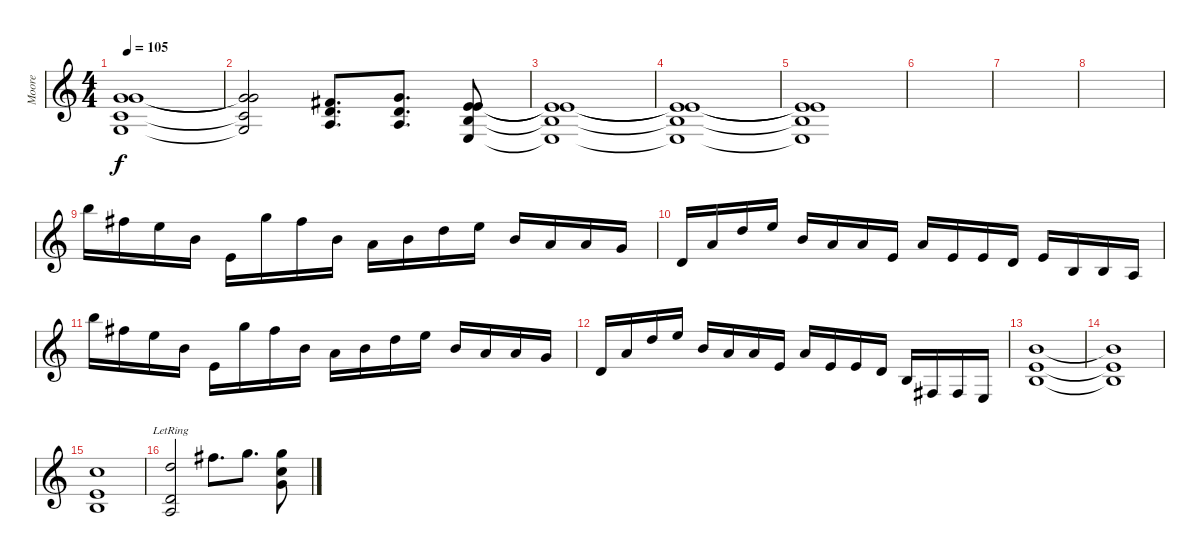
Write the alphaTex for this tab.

\track ("Moore" "Moore") {instrument rockorgan}
\staff {score}
\tuning (E4 B3 G3 D3 A2 E2) {hide}
\ts (4 4)
\tempo 105
\clef g2
\ks c
(3.1{t} 8.2{t} 5.3{t} 5.4{t}).1{dy f} |
(3.1{t} 8.2{t} 5.3{t} 5.4{t}).2 (2.1 3.2 2.3).8{d} (3.1 3.2 2.3).8{d} (0.1 5.2 4.3 2.4).8{volume 0} |
(0.1{t} 5.2{t} 4.3{t} 2.4{t}).1 |
(0.1{t} 5.2{t} 4.3{t} 2.4{t}).1 |
(0.1{t} 5.2{t} 4.3{t} 2.4{t}).1 |
|
|
|
19.1.16{volume 13} 19.2.16 17.2.16 16.3.16 14.4.16 20.2.16 19.2.16 16.3.16 14.3.16 16.3.16 15.2.16 17.2.16 16.3.16 14.3.16 14.3.16 12.3.16 |
12.4.16 14.3.16 15.2.16 17.2.16 12.2.16 14.3.16 14.3.16 14.4.16 14.3.16 14.4.16 14.4.16 12.4.16 14.4.16 14.5.16 14.5.16 12.5.16 |
19.1.16 19.2.16 17.2.16 16.3.16 14.4.16 20.2.16 19.2.16 16.3.16 14.3.16 16.3.16 15.2.16 17.2.16 16.3.16 14.3.16 14.3.16 12.3.16 |
12.4.16 14.3.16 15.2.16 17.2.16 12.2.16 14.3.16 14.3.16 14.4.16 14.3.16 14.4.16 14.4.16 12.4.16 14.5.16 14.6.16 14.6.16 12.6.16 |
(7.1 5.2 4.3).1 |
(7.1{t} 5.2{t} 4.3{t}).1 |
(8.1 5.2 4.3).1 |
(10.1{lr} 3.2{lr} 2.3{lr}).2 14.1.8{d volume 9} 15.1.8{d} (15.1 13.2 12.3).8
